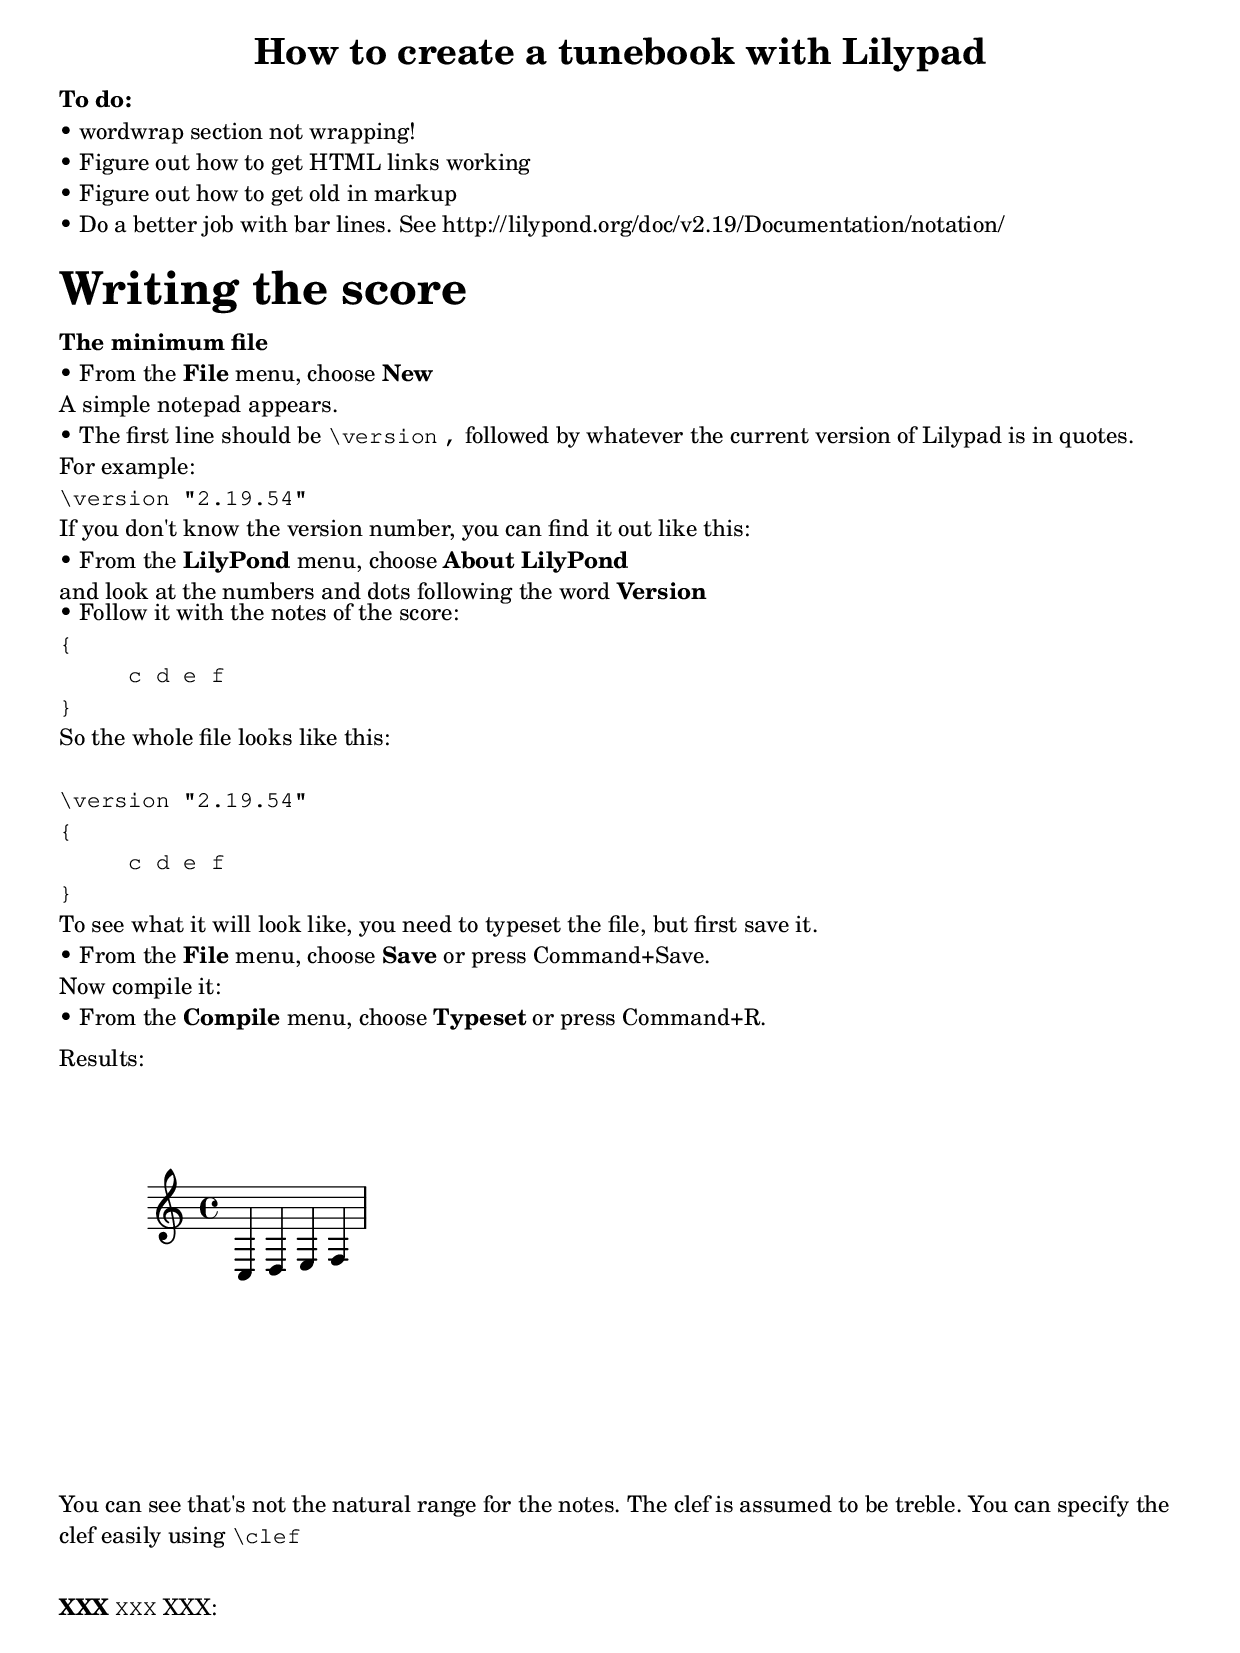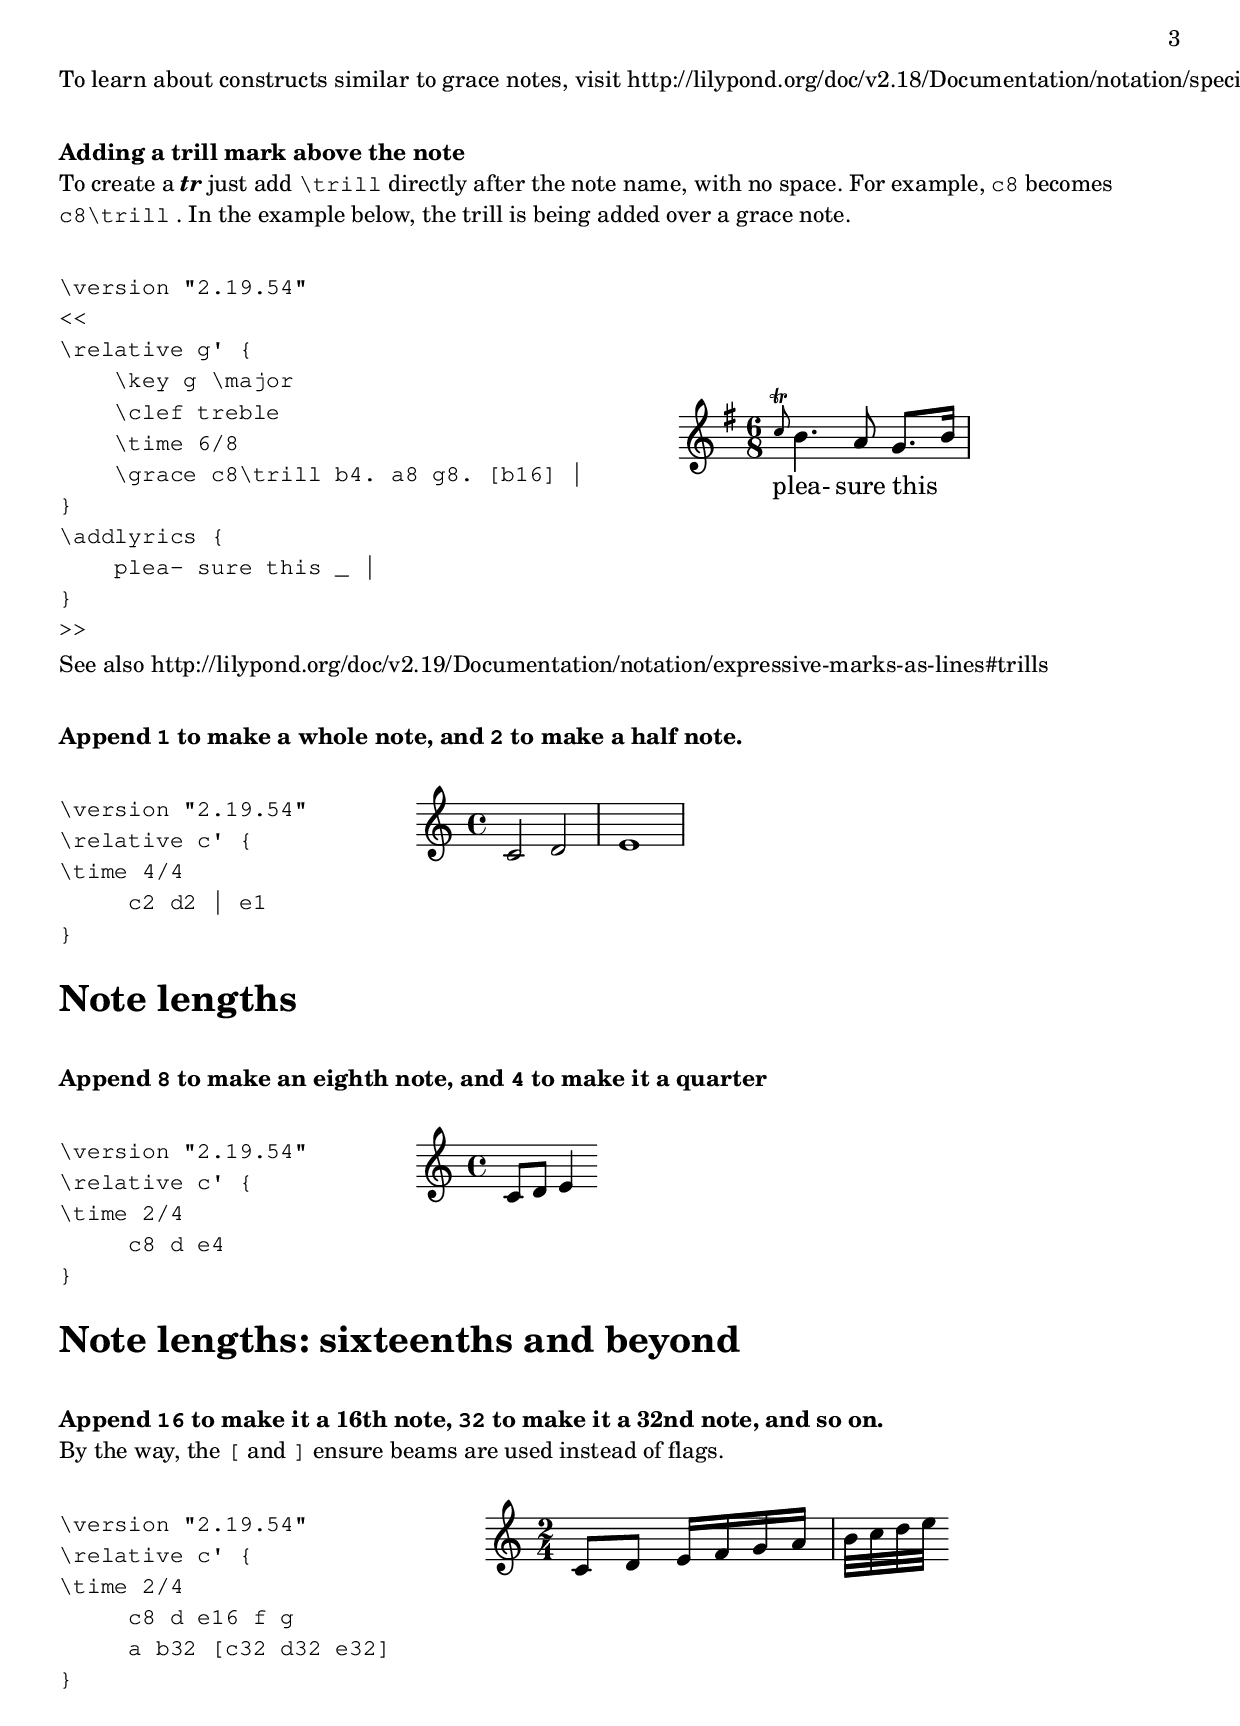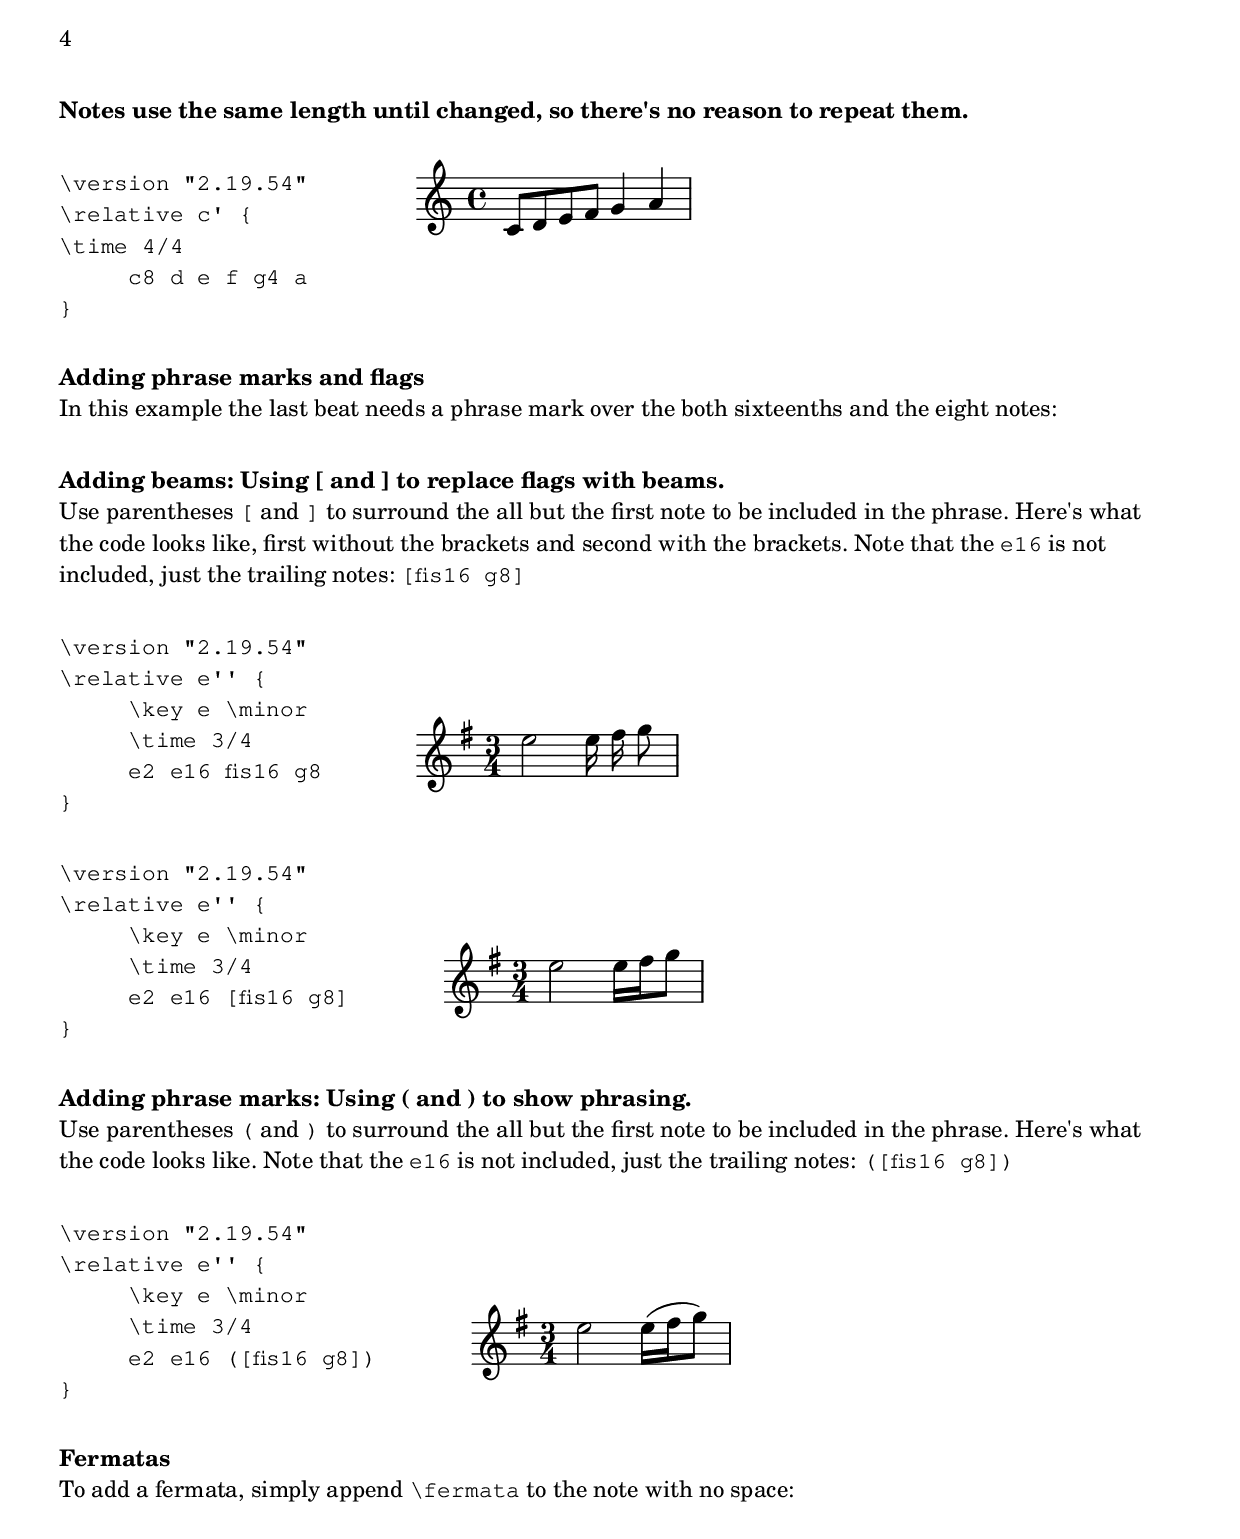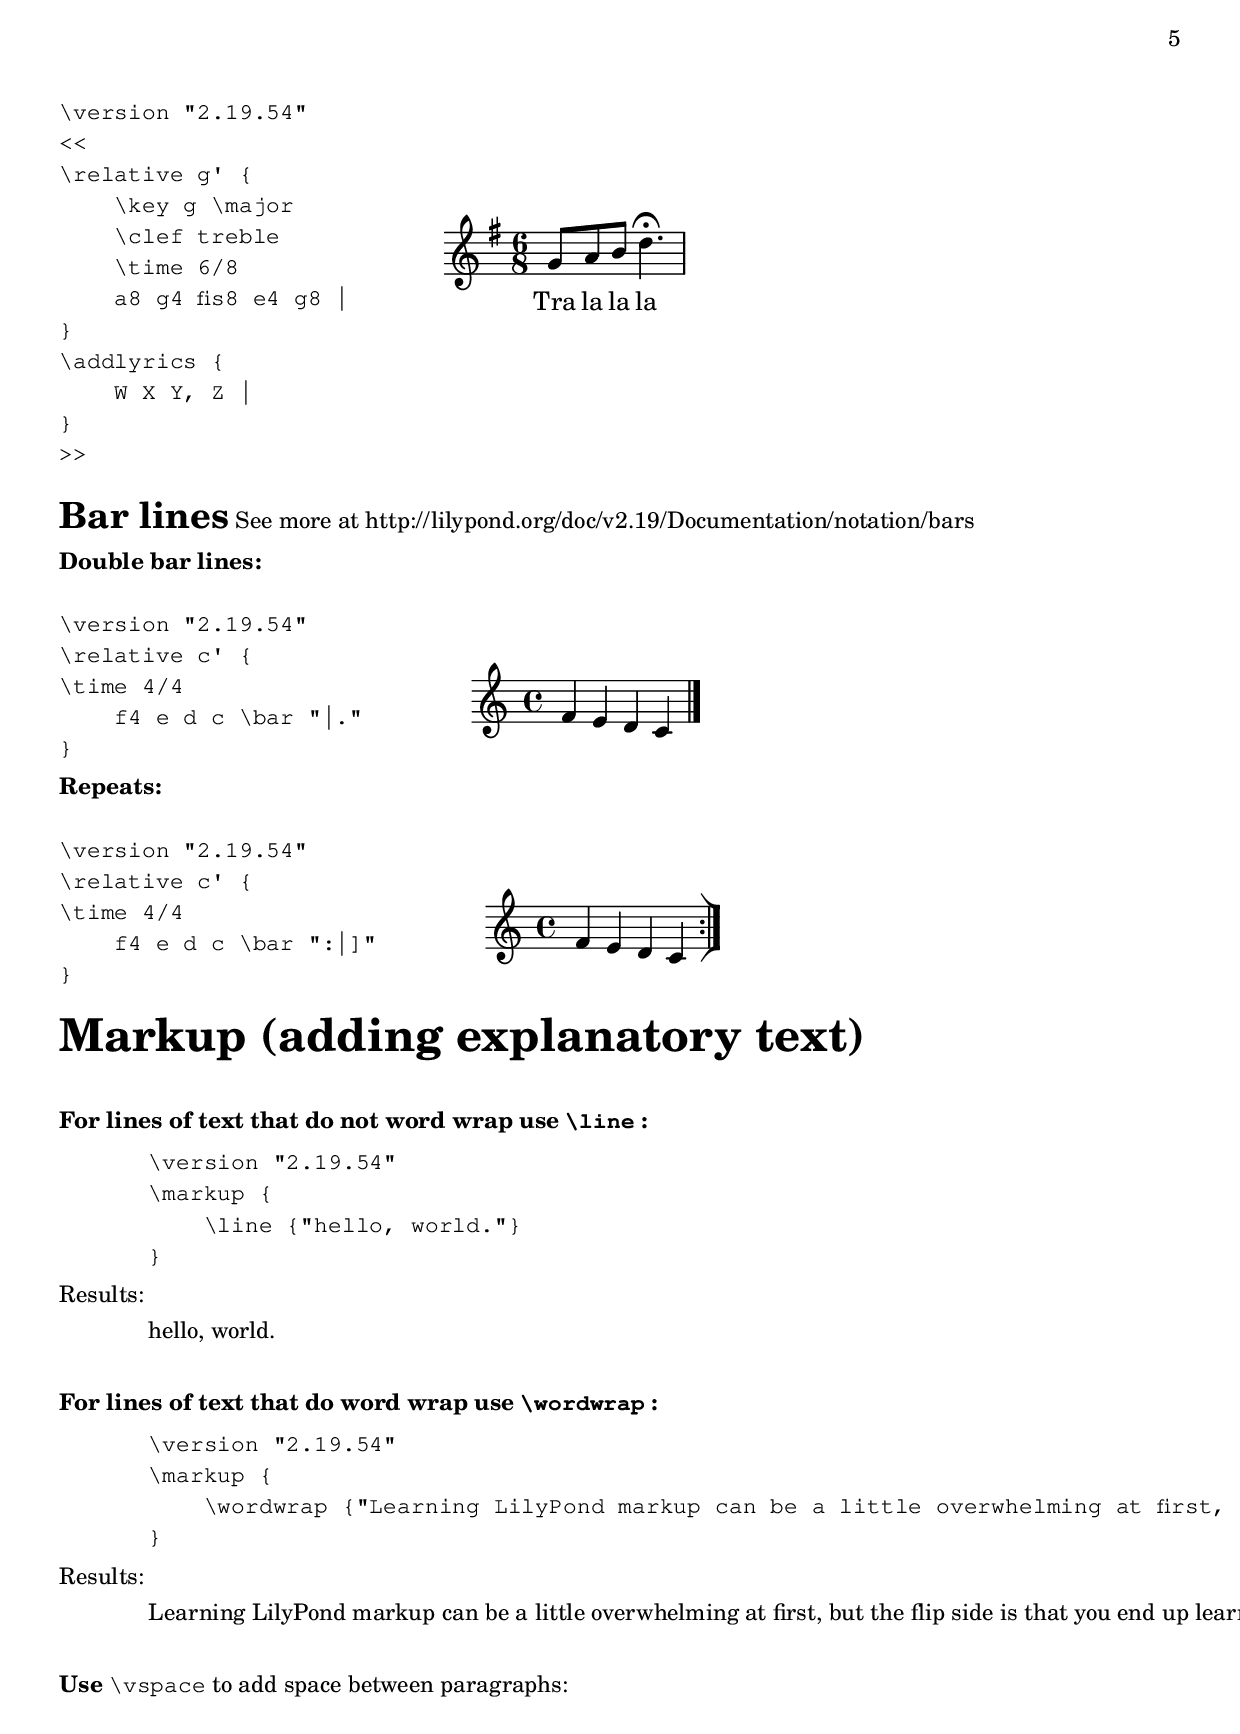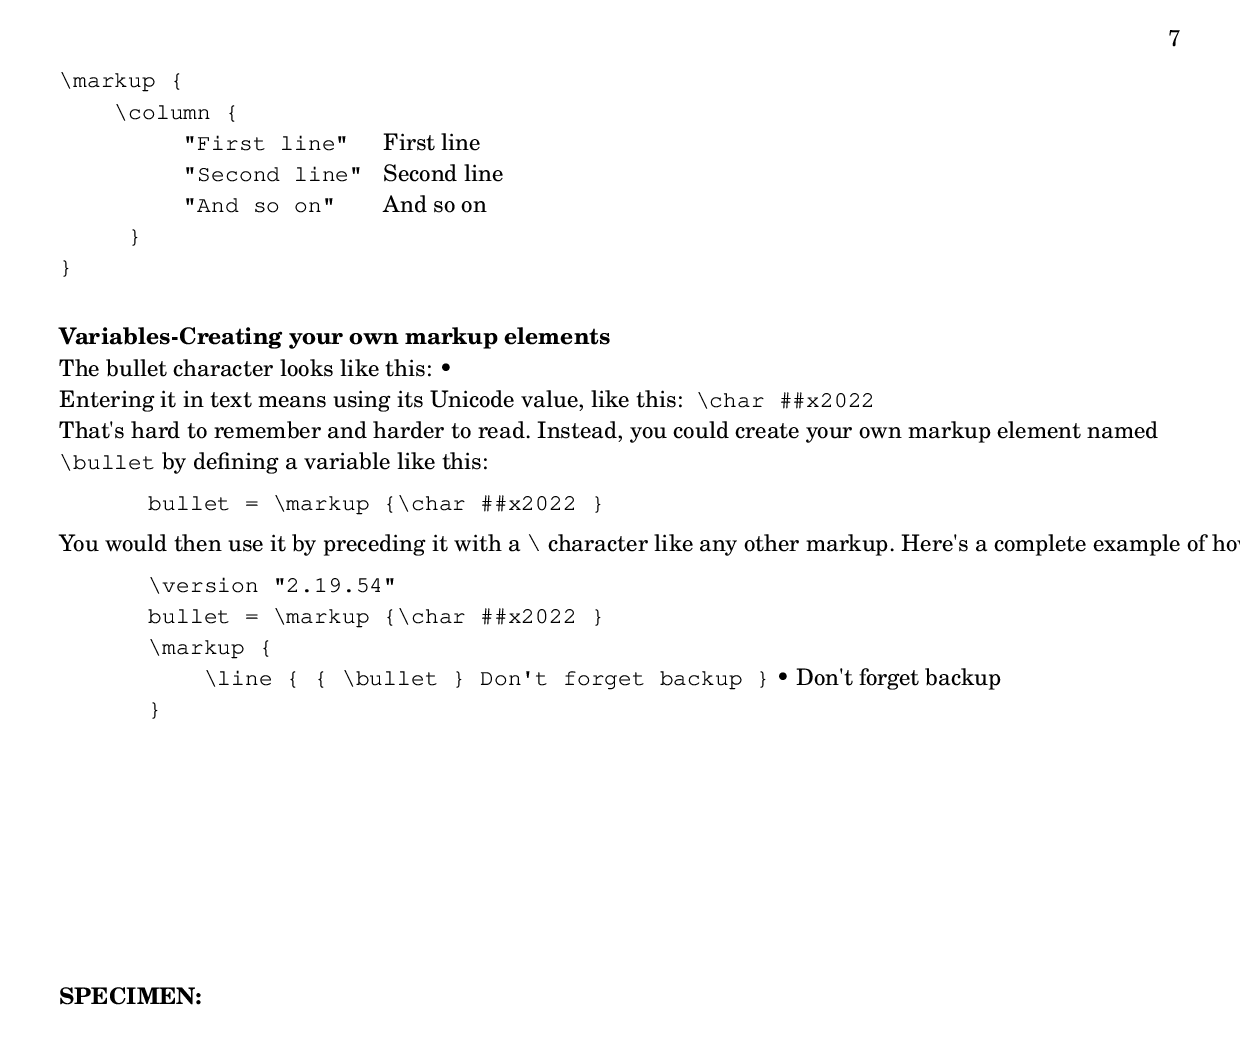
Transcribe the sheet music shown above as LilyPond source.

% Minimum Lilypad version required for the non-music variables feature
% \include "settings.ly"

\header {
  	title = "How to create a tunebook with Lilypad"
}

bullet = \markup { \char ##x2022 }

%{ ***********************************
   * MULTILINE COMMENT TEMPLATE
   * 
   ********************************* 
%}


%{ ***********************************
   * TEMPLATE for score inside markup
   * Using 2-column format
   ***********************************
%{ ***********************************
   * 
   * 
   * 
   ********************************* 
%}

%{ ***********************************

\markup {
	\vspace #2
	\column {
		\wordwrap \bold { "XXX" } 
		\wordwrap { A note about
			\typewriter {"\\XX"} {":"}
		}
	}
}

\markup {
	\vspace #1
	\column {
		\hspace #8 \column \typewriter {
			"\\version \"2.19.54\" "  
			"<<"
			"\\relative g' {"
			"    \\key g \\major"
			"    \\clef treble"
			"    \\time 6/8"
			"    \\grace a8 g4 fis8 e4 g8 |"
			"}"
			"\\addlyrics {"
			"    W X Y, Z |"
			"}"
			">>"
		}
	}
	\column {
		\line { " " }
		\line { " " }
		\line { " " }
		\line { " " }
		\line { " " }
		\score {
			<<
			\relative g' {
				\key g \major
				\clef treble
				\time 6/8
				\grace a8 g4 fis8 e4 g8 |
			}
			\addlyrics {
				W X Y, Z |
			}
			>>
		}
	}	
}

\markup {
	\vspace #1
	\line {"To XXX, visit http:XXX"}
}

*********************************** %}


\markup {
	\vspace #1
	\column {
		\line \bold { "To do:" } 
		\wordwrap {  { \bullet } wordwrap section not wrapping! }
		\wordwrap {  { \bullet } Figure out how to get HTML links working }
		\wordwrap {  { \bullet } Figure out how to get old in markup }
		\wordwrap {  { \bullet } Do a better job with bar lines. See http://lilypond.org/doc/v2.19/Documentation/notation/  }
	}

}



%{ ***********************************
   * 
   * WRITING THE SCORE 1.
   * 
   *********************************** 
%}

\markup {
	\vspace #2
	\fontsize #6
	\line \bold { "Writing the score" } 
}


\markup {
	\vspace #1
	\column {
		\bold { "The minimum file" } 
		\line {  { \bullet } "From the" \bold { File } "menu, choose" \bold "New" }
		"A simple notepad appears."

		\wordwrap {  { \bullet } "The first line should be" \typewriter { "\\version",} followed by whatever the current version of Lilypad is in quotes. }
		"For example:"
		\typewriter {"\\version \"2.19.54\"" }
		"If you don't know the version number, you can find it out like this:"
		\wordwrap {  { \bullet } "From the" \bold { LilyPond } "menu, choose" \bold {About LilyPond} "and look at the numbers and dots following the word" \bold "Version" }
		\line {  { \bullet } "Follow it with the notes of the score:"}
		\typewriter {
         	"{"
         	"     c d e f"
         	"}"
		}
		"So the whole file looks like this:"
		\hspace #8 \column {
			\typewriter {
         		"\\version \"2.19.54\" "  
         		"{"
         		"     c d e f"
         		"}"
			}
		"To see what it will look like, you need to typeset the file, but first save it."
		\line {  { \bullet } "From the" \bold { File } "menu, choose" \bold "Save" or press Command+Save. }
		"Now compile it:" 
		\line {  { \bullet } "From the" \bold { Compile } "menu, choose" \bold "Typeset" or press Command+R. } 
		}
	}
}

\markup {
	\vspace #1
	\line { "Results:" }
}

{
	c d e f
}

%{ ***********************************
   * 
   * WRITING THE SCORE 2.
   * 
   ********************************* 
%}


\markup {
	\wordwrap { 
		You can see that's not the natural range for the notes.
		The clef is assumed to be treble. You can specify the clef easily
		using \typewriter { "\\clef" }
	}
}



\markup {
	\vspace #2
	\line \bold { "XXX" } 
	\typewriter {"XXX"} {"XXX:"}
}

\markup {
	\vspace #1
	\column {
		\hspace #8 \column \typewriter {
			"\\version \"2.19.54\" "  
			"{"
			"    \\clef bass"
			"     c d e f"
			"}"
		}
	}
	\column {
		\line { " " }
		\line { " " }
		\line { " " }
		\score {
			\absolute {
				\clef bass
				{ c d e f }
			}	
			
		}
	}	
}



\markup {
	\vspace #2
	\line \bold { "You will almost always use the" } 
	\typewriter {"relative"} {"keyword, like this:"}
}

\markup {
	\vspace #1
	\hspace #8 \column \typewriter {
         "\\version \"2.19.54\" "  
         "\\relative c' {"
         "     c d e f"
         "}"
	}
}

\markup {
	\vspace #1
	\line { "Results:" }
	\hspace #0
}

\relative c' {
	c d e f
}

%{ ***********************************
   * 
   * Sharps and flats
   * 
   ********************************* 
%}

\markup {
	\vspace #2
	\fontsize #4
	\line \bold { "Pitches" } 
}


\markup {
	\vspace #2
	\line 
	{   \bold { "Append" \typewriter {"es"} { "to a note name to add a flat,"}
		{"and"} \typewriter {"is"} {"to a note name to add a sharp"} }
	} 
}

\markup {
	\vspace #1
	\column {
		\hspace #8 \column \typewriter {
	         "\\version \"2.19.54\" "  
	         "\\relative c' {"
	         "     c d ees fis"
	         "}"
		}
	}
	\column {
		\line { " " }
		\score {
			\relative c' {
				c d ees fis
			}
		}
	}	
}

%{ ***********************************
   * 
   * Grace note
   * 
   ********************************* 
%}

\markup {
	\vspace #2
	\column {
		\wordwrap \bold { "To add grace notes that aren't included in the note count, use" } 
		\typewriter {"\\grace"} {"followed by the grace note." }
		\wordwrap { 
		In this case, the \typewriter {"\\grace a8"} isn't applied to
		the measure count.
		}
	}
}


\markup {
	\vspace #1
	\column {
		\hspace #8 \column \typewriter {
			"\\version \"2.19.54\" "  
			"<<"
			"\\relative g' {"
			"    \\key g \\major"
			"    \\clef treble"
			"    \\time 6/8"
			"    \\grace a8 g4 fis8 e4 g8 |"
			"}"
			"\\addlyrics {"
			"    can of grog, If |"
			"}"
			">>"
		}
	}
	\column {
		\line { " " }
		\score {
			<<
			\relative g' {
				\key g \major
				\clef treble
				\time 6/8
				\grace a8 g4 fis8 e4 g8 |
			}
			\addlyrics {
				can of grog, If |
			}
			>>
		}
	}	
}

\markup {
	\vspace #1
	\line {"To learn about constructs similar to grace notes, visit http://lilypond.org/doc/v2.18/Documentation/notation/special-rhythmic-concerns"}
}

%{ ***********************************
   * 
   * Trill 1
   * 
   ********************************* 
%}

\markup {
	\vspace #2
	\column {
		\wordwrap \bold { "Adding a trill mark above the note" } 
		\wordwrap { 

			To create a { \bold \italic tr } just add
			\typewriter { "\\trill" } directly after the note name, 
			with no space. For example, \typewriter { "c8" } becomes
			 \typewriter { "c8\\trill" }. In the example below, the 
			trill is being added over a grace note.
		}

	}

}

\markup {
	\vspace #1
	\column {
		\hspace #8 \column \typewriter {
			"\\version \"2.19.54\" "  
			"<<"
			"\\relative g' {"
			"    \\key g \\major"
			"    \\clef treble"
			"    \\time 6/8"
			"    \\grace c8\\trill b4. a8 g8. [b16] |"
			"}"
			"\\addlyrics {"
			"    plea- sure this _ |"
			"}"
			">>"
		}
	}
	\column {
		\line { " " }
		\line { " " }
		\line { " " }
		\line { " " }
		\line { " " }
		\score {
			<<
			\relative g' {
				\key g \major
				\clef treble
				\time 6/8
				\grace c8\trill b4. a8 g8. [b16]  | 
			}
			\addlyrics {
				plea- sure this _ |
			}
			>>
		}
	}	
}

\markup {
	\vspace #1
	\line {"See also http://lilypond.org/doc/v2.19/Documentation/notation/expressive-marks-as-lines#trills"}
}


%{ ***********************************
   * 
   * Note length #1: Whole and half
   * 
   ********************************* 
%}

\markup {
	\vspace #2
	\line 
	{   \bold { "Append" \typewriter {"1"} { "to make a whole note,"}
		{"and"} \typewriter {"2"} {"to make a half note."} }
	} 
}

\markup {
	\vspace #1
	\column {
		\hspace #8 \column \typewriter {
			"\\version \"2.19.54\" "  
			"\\relative c' {"
			"\\time 4/4"
         	"     c2 d2 | e1"
 			"}"
		}
	}
	\column {
		\line { " " }
		\score {
			\relative c' {
			\time 4/4
				 c2 d2 | e1
			}
		}
	}	
}

%{ ***********************************
   * 
   * Note length #2: Quarters and eighths
   * 
   ********************************* 
%}

\markup {
	\vspace #2
	\fontsize #4
	\line \bold { "Note lengths" } 
}


\markup {
	\vspace #2
	\line 
	{   \bold { "Append" \typewriter {"8"} { "to make an eighth note,"}
		{"and"} \typewriter {"4"} {"to make it a quarter"} }
	} 
}

\markup {
	\vspace #1
	\column {
		\hspace #8 \column \typewriter {
			"\\version \"2.19.54\" "  
			"\\relative c' {"
			"\\time 2/4"
			"     c8 d e4"
			"}"
		}
	}
	\column {
		\line { " " }
		\score {
			\relative c' {
				c8 d e4
			}
		}
	}	
}



%{ ***********************************
   * 
   * Note length #3: Sixteenths, etc
   * 
   ********************************* 
%}

\markup {
	\vspace #2
	\fontsize #4
	\line \bold { "Note lengths: sixteenths and beyond" } 
}

\markup {
	\vspace #2
	\column {
		\wordwrap \bold { "Append" \typewriter 16 "to make it a 16th note," \typewriter 32 "to make it a 32nd note, and so on." }
		\wordwrap { "By the way, the" \typewriter [  and 
			\typewriter ] ensure beams are used instead of flags.  }
	}
}

\markup {
	\vspace #1
	\column {
		\hspace #8 \column \typewriter {
			"\\version \"2.19.54\" "  
			"\\relative c' {"
			"\\time 2/4"
			"     c8 d e16 f g"
			"     a b32 [c32 d32 e32]"
			"}"
		}
	}
	\column {
		\line { " " }
		\score {
			\relative c' {
			\time 2/4
				c8 d e16 f g
				a b32 [c32 d32 e32]
				
			}
		}
	}	
}





%{ ***********************************
   * 
   * Note length #4
   * 
   ********************************* 
%}

\markup {
	\vspace #2
	\line 
	{   \bold { "Notes use the same length until changed, so there's no reason to repeat them."}
		 
	} 
}

\markup {
	\vspace #1
	\column {
		\hspace #8 \column \typewriter {
			"\\version \"2.19.54\" "  
			"\\relative c' {"
			"\\time 4/4"
         	"     c8 d e f g4 a"
 			"}"
		}
	}
	\column {
		\line { " " }
		\score {
			\relative c' {
			\time 4/4
				c8 d e f g4 a
			}
		}
	}	
}

%{ ***********************************
   * 
   * Adding phrase marks INTRO
   * 
   *********************************** 
%}


\markup {
	\vspace #2
	\column {
		\line \bold { "Adding phrase marks and flags" } 
		\wordwrap { 
			In this example the last beat needs a phrase mark over the 
			both sixteenths and the eight notes:
		}
	}
}


%{ ***********************************
   * 
   * Adding beams
   * 
   *********************************** 
%}


\markup {
	\vspace #2
	\column {
		\wordwrap \bold { "Adding beams: Using [ and ] to replace flags with beams." } 
		\wordwrap { Use parentheses \typewriter {"["} and \typewriter {"]"} 		to surround the all but the first note to be included in the phrase. 		Here's what the code looks like, first without the brackets and
		second with the brackets. Note that the \typewriter {"e16"} is 		not included, just the trailing notes: \typewriter { "[fis16 g8]"}
		}
	}
}

\markup {
	\vspace #1
	\column {
		\hspace #8 \column \typewriter {
			"\\version \"2.19.54\" "  
			"\\relative e'' {"
			"     \\key e \\minor"
			"     \\time 3/4"
			"     e2 e16 fis16 g8"
			"}"
		}
	}
	\column {
		\line { " " }
		\line { " " }
		\line { " " }
		\line { " " }
		\score {
			\version "2.19.54" 
			\relative e'' { 
				\autoBeamOff	
				\key e \minor
				\time 3/4
				e2 e16 fis16 g8      
			}
		}
	}	
}


\markup {
	\vspace #1
	\column {
		\hspace #8 \column \typewriter {
			"\\version \"2.19.54\" "  
			"\\relative e'' {"
			"     \\key e \\minor"
			"     \\time 3/4"
			"     e2 e16 [fis16 g8]"
			"}"
		}
	}
	\column {
		\line { " " }
		\line { " " }
		\line { " " }
		\line { " " }
		\score {
			\version "2.19.54" 
			\relative e'' { 	
				\key e \minor
				\time 3/4
				e2 e16 [fis16 g8]      
			}
		}
	}	
}


%{ ***********************************
   * 
   * Adding phrase marks
   * 
   *********************************** 
%}


\markup {
	\vspace #2
	\column {
		\wordwrap \bold { "Adding phrase marks: Using ( and ) to show phrasing." } 
		\wordwrap { Use parentheses \typewriter {"("} and \typewriter {")"} 		to surround the all but the first note to be included in the phrase. 		Here's what the code looks like. Note that the \typewriter {"e16"} is 		not included, just the trailing notes: \typewriter { "([fis16 g8])"}
		}
	}
}


\markup {
	\vspace #1
	\column {
		\hspace #8 \column \typewriter {
			"\\version \"2.19.54\" "  
			"\\relative e'' {"
			"     \\key e \\minor"
			"     \\time 3/4"
			"     e2 e16 ([fis16 g8])"
			"}"
		}
	}
	\column {
		\line { " " }
		\line { " " }
		\line { " " }
		\line { " " }
		\score {
			\version "2.19.54" 
			\relative e'' { 	
				\key e \minor
				\time 3/4
				e2 e16 ([fis16 g8])      
			}
		}
	}	
}

%{ ***********************************
   * 
   * FERMATA
   * 
   ********************************* 
%}

\markup {

	\vspace #2
	\column {
		\wordwrap \bold { "Fermatas" } 
		\wordwrap { 
			To add a fermata, simply append
			\typewriter {"\\fermata"} to the note with no space: 
		}
		
	}
}

\markup {
	\vspace #1
	\column {
		\hspace #8 \column \typewriter {
			"\\version \"2.19.54\" "  
			"<<"
			"\\relative g' {"
			"    \\key g \\major"
			"    \\clef treble"
			"    \\time 6/8"
			"    a8 g4 fis8 e4 g8 |"
			"}"
			"\\addlyrics {"
			"    W X Y, Z |"
			"}"
			">>"
		}
	}
	\column {
		\line { " " }
		\line { " " }
		\line { " " }
		\line { " " }
		\line { " " }
		\score {
			<<
			\relative g' {
				\key g \major
				\clef treble
				\time 6/8
				g8 a b d4.\fermata |
			}
			\addlyrics {
				Tra la la la |
			}
			>>
		}
	}	
}

%{ ***********************************
   * 
   * BAR LINES AND REPEATS
   * 
   ********************************* 
%}
% http://lilypond.org/doc/v2.19/Documentation/notation/bars

\markup {
	\vspace #2
	\fontsize #4
	\line {   
		\bold { "Bar lines"}		 
	} 
	\column{
		\line { "See more at http://lilypond.org/doc/v2.19/Documentation/notation/bars" 
		}
	}
}


\markup {
	\vspace #1
	\column { \bold { "Double bar lines:"}		 
		\hspace #8 \column \typewriter {
			"\\version \"2.19.54\" "  
			"\\relative c' {"
			"\\time 4/4"
            "    f4 e d c \\bar \"|.\" "
 			"}"
		}
	}
	\column {
		\line { " " }
		\line { " " }
		\line { " " }
		\line { " " }
	 	\score {
			\relative c' {
			\time 4/4
				f4 e d c \bar "|."
			}
		}
	}	
}

\markup {
	\vspace #1
	\column {\bold { "Repeats:"}		 
		\hspace #8 \column \typewriter {
			"\\version \"2.19.54\" "  
			"\\relative c' {"
			"\\time 4/4"
            "    f4 e d c \\bar \":|]\" "
 			"}"
		}
	}
	\column {
		\line { " " }
		\line { " " }
		\line { " " }
		\line { " " }
		\score {
			\relative c' {
			\time 4/4
				f4 e d c \bar ":|]"
			}
		}
	}	
}

 
 
%{ ***********************************
   * 
   * MARKUP (Explanatory text)
   * 
   ********************************* 
%}

%{ ***********************************
   * TEMPLATE FOR MULTIPLE LINES
   * OF MARKUP TEXT
   ********************************* 
\markup {
	\line \bold { "Use "} { \typewriter "\\column " } 
	{ "to start new lines of text" }
}
\markup {
	\vspace #1
	\column \typewriter {
		"First line"
		"Second line"
		"And so on"
	}
}

%}

%{ ***********************************
   * TEMPLATE for score inside markup
   * Using 2-column format
   ***********************************

\markup {
	\vspace #2
	\line \bold { "XXX" } 
	\typewriter {"XXX"} {"XXX:"}
}

\markup {
	\vspace #1
	\column {
		\hspace #8 \column \typewriter {
			"\\version \"2.19.54\" "  
			"\\relative c' {"
			"     XXX"
			"}"
		}
	}
	\column {
		\line { " " }
		\score {
			\relative c' {
				XXX
			}
		}
	}	
}

   ********************************* %}


%{ ***********************************
   * 
   * MARKUP
   * 
   *********************************** 
%}

%{ ***********************************
   * 
   * \line
   * 
   *********************************** 
%}

\markup {
	\vspace #2
	\fontsize #6
	\line \bold { "Markup (adding explanatory text)" } 
}

\markup {
	\vspace #2
	\column {
		\wordwrap \bold { 
		For lines of text that do not word wrap use
		\typewriter {"\\line"}: 
		}
	}
}

\markup {
	\hspace #8
	\vspace #1
	\column \typewriter {
		"\\version \"2.19.54\" "  
		"\\markup {"
		"    \\line {\"hello, world.\"}"
		"}"
	}
}

\markup {
	\vspace #1
	\line { "Results:" }
}

\markup {
	\hspace #8
	\vspace #1
	\line { "hello, world." }
}

%{ ***********************************
   * 
   * \wordwrap
   * 
   *********************************** 
%}

\markup {
	\vspace #2
	\column {
		\wordwrap \bold { 
		For lines of text that do word wrap use
		\typewriter {"\\wordwrap"}: 
		}
	}
}

\markup {
	\hspace #8
	\vspace #1
	\column \typewriter {
		"\\version \"2.19.54\" "  
		"\\markup {"
		"    \\wordwrap {\"Learning LilyPond markup can be a little overwhelming at first, but the flip side is that you end up learning how to create beautifully typeset music in a very short time once you've learned some of the techniques presented here. All of them are presented in a superior way by the LilyPond documentation. The only advantage of this lesson is that it focuses specifically on getting simple songs engraved as quickly sa possible.\"}"
		"}"
	}
}

\markup {
	\vspace #1
	\line { "Results:" }
}

\markup {
	\hspace #8
	\vspace #1
	\column {
		\wordwrap { "Learning LilyPond markup can be a little overwhelming at first, but the flip side is that you end up learning how to create beautifully typeset music in a very short time once you've learned some of the techniques presented here. All of them are presented in a superior way by the LilyPond documentation. The only advantage of this lesson is that it focuses specifically on getting simple songs engraved as quickly sa possible." }
	}
}

% ///


%{ ***********************************
   * 
   * \vspace
   * 
   *********************************** 
%}


\markup {
	\vspace #2
	\line \bold { "Use" } { \typewriter "\\vspace" } { "to add space between paragraphs:" } 
}

\markup {
	\vspace #1
	 \hspace #4 \column \typewriter {
		"\\markup {"
		"    \\vspace #2"
		"    \\line {\"This paragraph is down several lines\"}"
		"}"
	}
}

\markup {
	\vspace #1
	\line { "Results:" }
}

\markup {
	\hspace #8
	\vspace #2
	\line {"This paragraph is down several lines"} 
}

\markup {
	\vspace #2
	\line \bold { "Formatting blocks of text" }
}
\markup {
	\vspace #1
	\column \typewriter {
		"\\markup {"
		"    \\line {\"hello,\" \\bold \"world.\"}"
		"}"
	}
}

\markup {
	\vspace #1
	\line {"hello," \bold "world."}
}

\markup {
	\vspace #2
	\column \typewriter {
		"\\markup {"
		"    \\line { \\italic \"hello,\" \"world.\"}"
		"}"
	}
}

\markup {
	\vspace #1
	\line { \italic "hello,""world."}
}




% Display range and key. They are side by side,
% so they each get a column.
% Nest \score inside \markup to get 2 columns
\markup {
	\vspace #2
	\line 
	\bold { "Score inside markup:" }
}
\markup {
	\hspace #4 \column \typewriter {
		"\\markup {"
		"    \\score {"
		"        \\absolute"
		"        {"
		"            \\key f \\major"
		"            \\clef treble"
		"            \\once \\override Staff.TimeSignature #'stencil = ##f"
		"            c' f''"
		"         }"
		"    }"
		"}"
	}
}

\markup {
	\vspace #1
	\line { "Results:" }
}

\markup {
	\vspace #1
	\score {
		\absolute {
			\key f \major
			\clef treble
			% Suppress time signature
			% I think this also works:  \omit Staff.TimeSignature
			\once \override Staff.TimeSignature #'stencil = ##f 
			 c' f'' 
		}
	}
} % markup




\markup {
	\vspace #1
	 @uref(http://lilypond.org/doc/v2.19/Documentation/notation/formatting-text, Formatting Text)
	\line { "See  @uref(http://lilypond.org/doc/v2.19/Documentation/notation/formatting-text, Formatting Text)" }
}




\markup {
	\vspace #2
	\line \bold { "Insert space before a paragraph of text" }
}
\markup {
	\hspace #8
	\vspace #1
		\column \typewriter {
		"\\markup {"
		"    \\vspace #3 % Replace 3 with desired number of lines"
		"    \\line {\"Space appears before this paragraph\"}"
		"}"
	}
}


\markup {
	\vspace #1
	\line { "Results:" }
}

\markup {
	\hspace #8
	\vspace #3 % Replace 3 with desired number of lines 
	\line {"Space appears before this paragraph"}
}

\markup {
	\vspace #1
	\line \bold { "Use \\column to create separate lines of text" }
}

\markup {
	\vspace #1
	\column \typewriter {
		"\\markup {"
		"    \\column {"
		"         \"First line\" "
		"         \"Second line\" "
		"         \"And so on\" "
		"     }"
		"}"
	}
	
	\column {
		\line {" "}
		\line { " " }
		"First line"
		"Second line"
 		"And so on"
	}
}


%{ ***********************************
   * 
   * VARIABLES
   * 
   *********************************** 
%}

\markup {
	\vspace #2
	\column {
		\line \bold { "Variables-Creating your own markup elements" } 
		\line { "The bullet character looks like this:" \bullet }
		\line { "Entering it in text means using its Unicode value, like this: " \typewriter { "\\char ##x2022" } }

		\wordwrap { 
			"That's hard to remember and harder to read. Instead, you could create your own markup element named "  
			\typewriter {"\\bullet"}  
			"by defining a variable like this:" 
		}
	}
}

\markup {
	\vspace #1
	\hspace #8 \column {
		\line \typewriter {
			"bullet = \\markup {\\char ##x2022 }"
		}
	}
}

\markup {
	\vspace #1
	\column {
		\wordwrap { 
			"You would then use it by preceding it with a \\ character like any other markup. Here's a complete example of how you'd use it. Save this as a file and compile it:"
		}
	}
}

\markup {
	\vspace #1
	\hspace #8 \column {
		\typewriter {
				"\\version \"2.19.54\" "  
				"bullet = \\markup {\\char ##x2022 }"
				"\\markup {"
				"    \\line { { \bullet } Don't forget backup }"				"}"
		}
	}
	\column {
		\line { " " }
		\line { " " }
		\line { " " }
		\line { { \bullet } Don't forget backup }
	}

}

\markup {
	\vspace #9 \line \bold { "SPECIMEN:" }
	
}


\markup {
	\column {
	}
}

